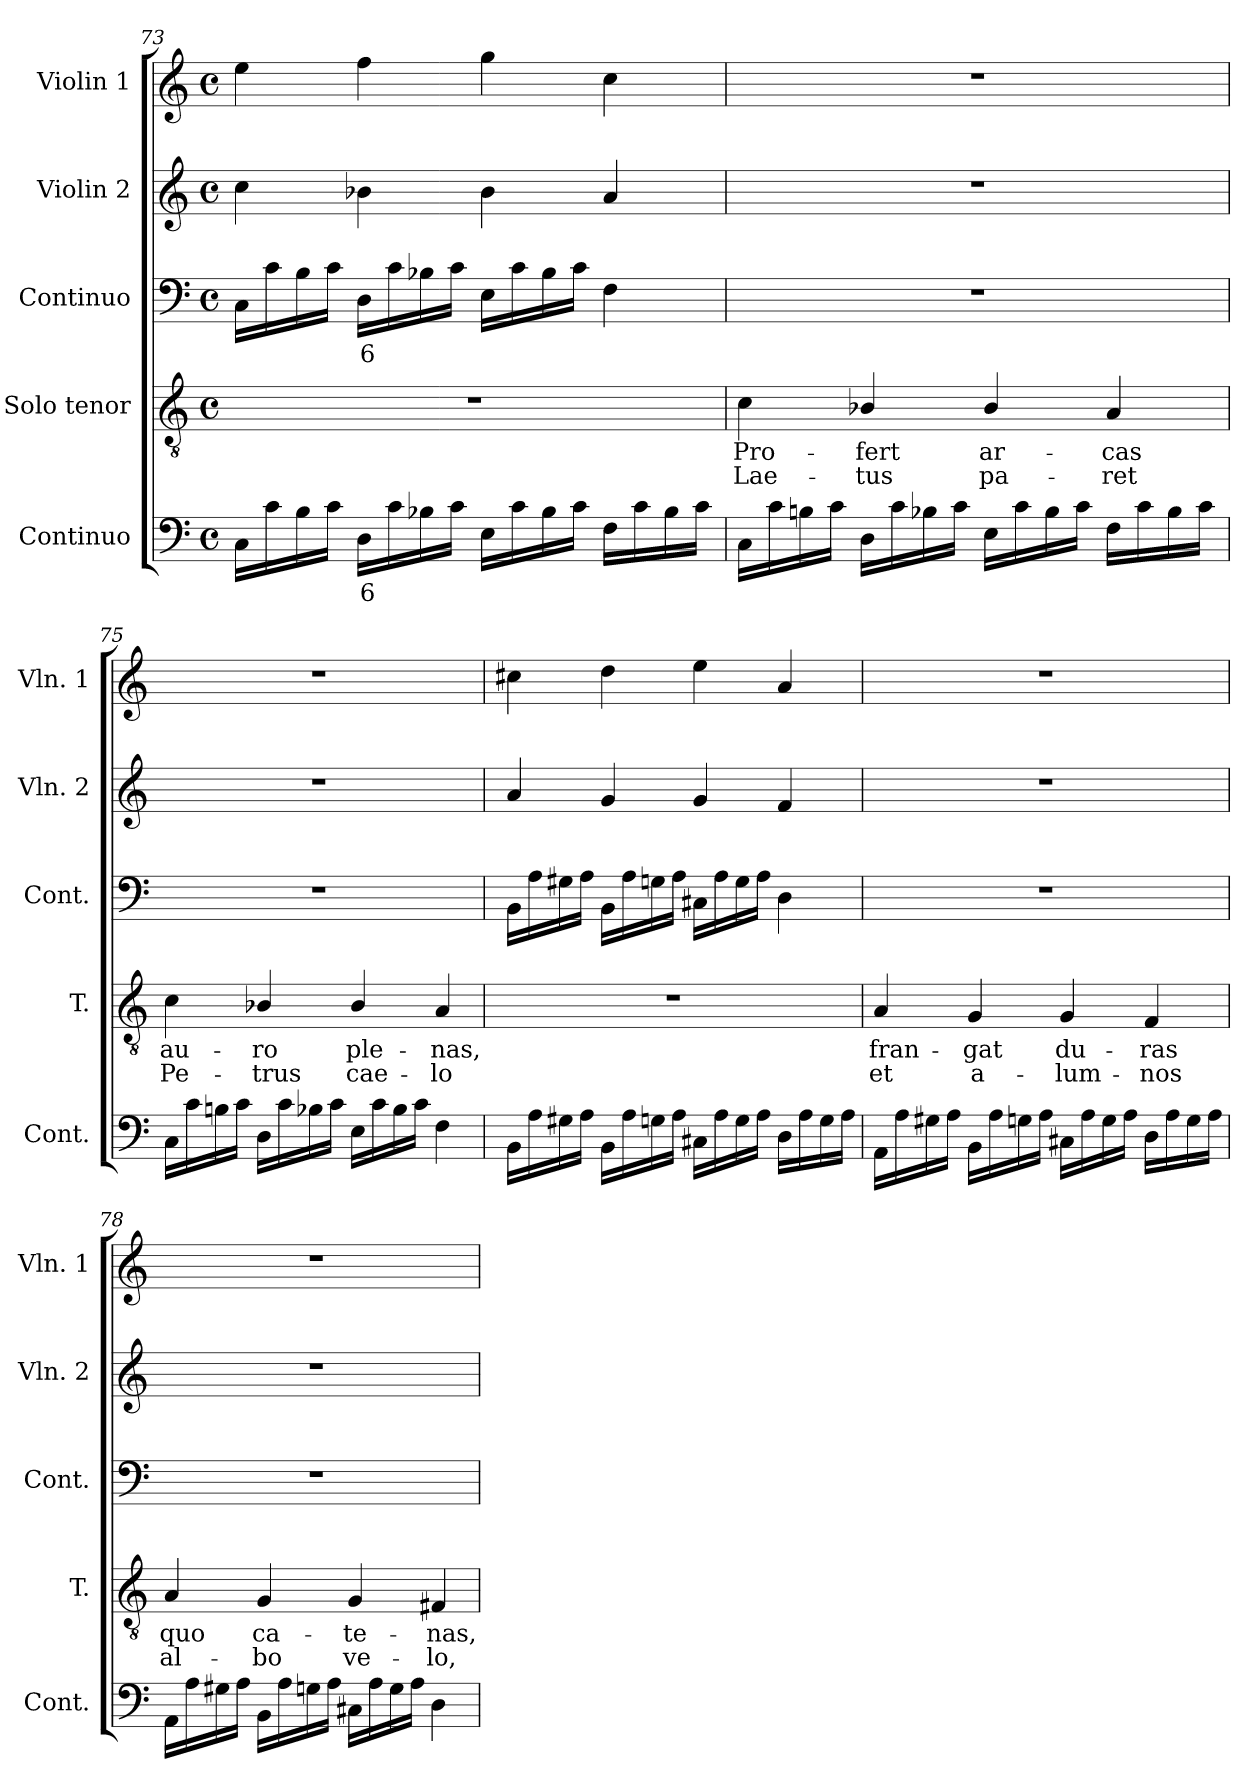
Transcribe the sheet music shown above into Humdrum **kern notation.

**kern	**text	**kern	**text	**text	**kern	**text	**kern	**kern
*part5	*part5	*part4	*part4	*part4	*part3	*part3	*part2	*part1
*staff5	*staff5	*staff4	*staff4	*staff4	*staff3	*staff3	*staff2	*staff1
*I"Continuo	*	*I"Solo tenor	*	*	*I"Continuo	*	*I"Violin 2	*I"Violin 1
*I'Cont.	*	*I'T.	*	*	*I'Cont.	*	*I'Vln. 2	*I'Vln. 1
!!LO:LB:g=z
*clefF4	*	*clefGv2	*	*	*clefF4	*	*clefG2	*clefG2
*	*	*ITrd7c12	*	*	*	*	*	*
*k[]	*	*k[]	*	*	*k[]	*	*k[]	*k[]
*C:	*	*C:	*	*	*C:	*	*C:	*C:
*M4/4	*	*M4/4	*	*	*M4/4	*	*M4/4	*M4/4
*met(c)	*	*met(c)	*	*	*met(c)	*	*met(c)	*met(c)
=73	=73	=73	=73	=73	=73	=73	=73	=73
16Ci\LL	.	1r	.	.	16Ci\LL	.	4cci\	4eei\
16ci\	.	.	.	.	16ci\	.	.	.
16Bi\	.	.	.	.	16Bi\	.	.	.
16ci\JJ	.	.	.	.	16ci\JJ	.	.	.
!	!LO:LY:b:color=#000000	!	!	!	!	!	!	!
!	!	!	!	!	!	!LO:LY:b:color=#000000	!	!
16Di\LL	6	.	.	.	16Di\LL	6	4b-Xi\	4ffi\
16ci\	.	.	.	.	16ci\	.	.	.
16B-i\	.	.	.	.	16B-i\	.	.	.
16ci\JJ	.	.	.	.	16ci\JJ	.	.	.
16Ei\LL	.	.	.	.	16Ei\LL	.	4b-i\	4ggi\
16ci\	.	.	.	.	16ci\	.	.	.
16B-i\	.	.	.	.	16B-i\	.	.	.
16ci\JJ	.	.	.	.	16ci\JJ	.	.	.
16Fi\LL	.	.	.	.	4Fi\	.	4ai/	4cci\
16ci\	.	.	.	.	.	.	.	.
16B-i\	.	.	.	.	.	.	.	.
16ci\JJ	.	.	.	.	.	.	.	.
=74	=74	=74	=74	=74	=74	=74	=74	=74
!	!	!	!LO:LY:b:color=#000000	!LO:LY:b:color=#000000	!	!	!	!
16Ci\LL	.	4Ci\	Pro-	Lae-	1r	.	1r	1r
16ci\	.	.	.	.	.	.	.	.
16Bni\	.	.	.	.	.	.	.	.
16ci\JJ	.	.	.	.	.	.	.	.
!	!	!	!LO:LY:b:color=#000000	!LO:LY:b:color=#000000	!	!	!	!
16Di\LL	.	4BB-Xi/	-fert	-tus	.	.	.	.
16ci\	.	.	.	.	.	.	.	.
16B-i\	.	.	.	.	.	.	.	.
16ci\JJ	.	.	.	.	.	.	.	.
!	!	!	!LO:LY:b:color=#000000	!LO:LY:b:color=#000000	!	!	!	!
16Ei\LL	.	4BB-i/	ar-	pa-	.	.	.	.
16ci\	.	.	.	.	.	.	.	.
16B-i\	.	.	.	.	.	.	.	.
16ci\JJ	.	.	.	.	.	.	.	.
!	!	!	!LO:LY:b:color=#000000	!LO:LY:b:color=#000000	!	!	!	!
16Fi\LL	.	4AAi/	-cas	-ret	.	.	.	.
16ci\	.	.	.	.	.	.	.	.
16B-i\	.	.	.	.	.	.	.	.
16ci\JJ	.	.	.	.	.	.	.	.
=75	=75	=75	=75	=75	=75	=75	=75	=75
!	!	!	!LO:LY:b:color=#000000	!LO:LY:b:color=#000000	!	!	!	!
16Ci\LL	.	4Ci\	au-	Pe-	1r	.	1r	1r
16ci\	.	.	.	.	.	.	.	.
16Bni\	.	.	.	.	.	.	.	.
16ci\JJ	.	.	.	.	.	.	.	.
!	!	!	!LO:LY:b:color=#000000	!LO:LY:b:color=#000000	!	!	!	!
16Di\LL	.	4BB-Xi/	-ro	-trus	.	.	.	.
16ci\	.	.	.	.	.	.	.	.
16B-i\	.	.	.	.	.	.	.	.
16ci\JJ	.	.	.	.	.	.	.	.
!	!	!	!LO:LY:b:color=#000000	!LO:LY:b:color=#000000	!	!	!	!
16Ei\LL	.	4BB-i/	ple-	cae-	.	.	.	.
16ci\	.	.	.	.	.	.	.	.
16B-i\	.	.	.	.	.	.	.	.
16ci\JJ	.	.	.	.	.	.	.	.
!	!	!	!LO:LY:b:color=#000000	!LO:LY:b:color=#000000	!	!	!	!
4Fi\	.	4AAi/	-nas,	-lo	.	.	.	.
!!LO:LB:g=z
=76	=76	=76	=76	=76	=76	=76	=76	=76
16BBi\LL	.	1r	.	.	16BBi\LL	.	4ai/	4cc#Xi\
16Ai\	.	.	.	.	16Ai\	.	.	.
16G#Xi\	.	.	.	.	16G#Xi\	.	.	.
16Ai\JJ	.	.	.	.	16Ai\JJ	.	.	.
16BBi\LL	.	.	.	.	16BBi\LL	.	4gi/	4ddi\
16Ai\	.	.	.	.	16Ai\	.	.	.
16Gi\	.	.	.	.	16Gi\	.	.	.
16Ai\JJ	.	.	.	.	16Ai\JJ	.	.	.
16C#Xi\LL	.	.	.	.	16C#Xi\LL	.	4gi/	4eei\
16Ai\	.	.	.	.	16Ai\	.	.	.
16Gi\	.	.	.	.	16Gi\	.	.	.
16Ai\JJ	.	.	.	.	16Ai\JJ	.	.	.
16Di\LL	.	.	.	.	4Di\	.	4fi/	4ai/
16Ai\	.	.	.	.	.	.	.	.
16Gi\	.	.	.	.	.	.	.	.
16Ai\JJ	.	.	.	.	.	.	.	.
=77	=77	=77	=77	=77	=77	=77	=77	=77
!	!	!	!LO:LY:b:color=#000000	!LO:LY:b:color=#000000	!	!	!	!
16AAi\LL	.	4AAi/	fran-	et	1r	.	1r	1r
16Ai\	.	.	.	.	.	.	.	.
16G#Xi\	.	.	.	.	.	.	.	.
16Ai\JJ	.	.	.	.	.	.	.	.
!	!	!	!LO:LY:b:color=#000000	!LO:LY:b:color=#000000	!	!	!	!
16BBi\LL	.	4GGi/	-gat	a-	.	.	.	.
16Ai\	.	.	.	.	.	.	.	.
16Gi\	.	.	.	.	.	.	.	.
16Ai\JJ	.	.	.	.	.	.	.	.
!	!	!	!LO:LY:b:color=#000000	!LO:LY:b:color=#000000	!	!	!	!
16C#Xi\LL	.	4GGi/	du-	-lum-	.	.	.	.
16Ai\	.	.	.	.	.	.	.	.
16Gi\	.	.	.	.	.	.	.	.
16Ai\JJ	.	.	.	.	.	.	.	.
!	!	!	!LO:LY:b:color=#000000	!LO:LY:b:color=#000000	!	!	!	!
16Di\LL	.	4FFi/	-ras	-nos	.	.	.	.
16Ai\	.	.	.	.	.	.	.	.
16Gi\	.	.	.	.	.	.	.	.
16Ai\JJ	.	.	.	.	.	.	.	.
=78	=78	=78	=78	=78	=78	=78	=78	=78
!	!	!	!LO:LY:b:color=#000000	!LO:LY:b:color=#000000	!	!	!	!
16AAi\LL	.	4AAi/	quo	al-	1r	.	1r	1r
16Ai\	.	.	.	.	.	.	.	.
16G#Xi\	.	.	.	.	.	.	.	.
16Ai\JJ	.	.	.	.	.	.	.	.
!	!	!	!LO:LY:b:color=#000000	!LO:LY:b:color=#000000	!	!	!	!
16BBi\LL	.	4GGi/	ca-	-bo	.	.	.	.
16Ai\	.	.	.	.	.	.	.	.
16Gi\	.	.	.	.	.	.	.	.
16Ai\JJ	.	.	.	.	.	.	.	.
!	!	!	!LO:LY:b:color=#000000	!LO:LY:b:color=#000000	!	!	!	!
16C#Xi\LL	.	4GGi/	-te-	ve-	.	.	.	.
16Ai\	.	.	.	.	.	.	.	.
16Gi\	.	.	.	.	.	.	.	.
16Ai\JJ	.	.	.	.	.	.	.	.
!	!	!	!LO:LY:b:color=#000000	!LO:LY:b:color=#000000	!	!	!	!
4Di\	.	4FF#Xi/	-nas,	-lo,	.	.	.	.
=	=	=	=	=	=	=	=	=
*-	*-	*-	*-	*-	*-	*-	*-	*-
